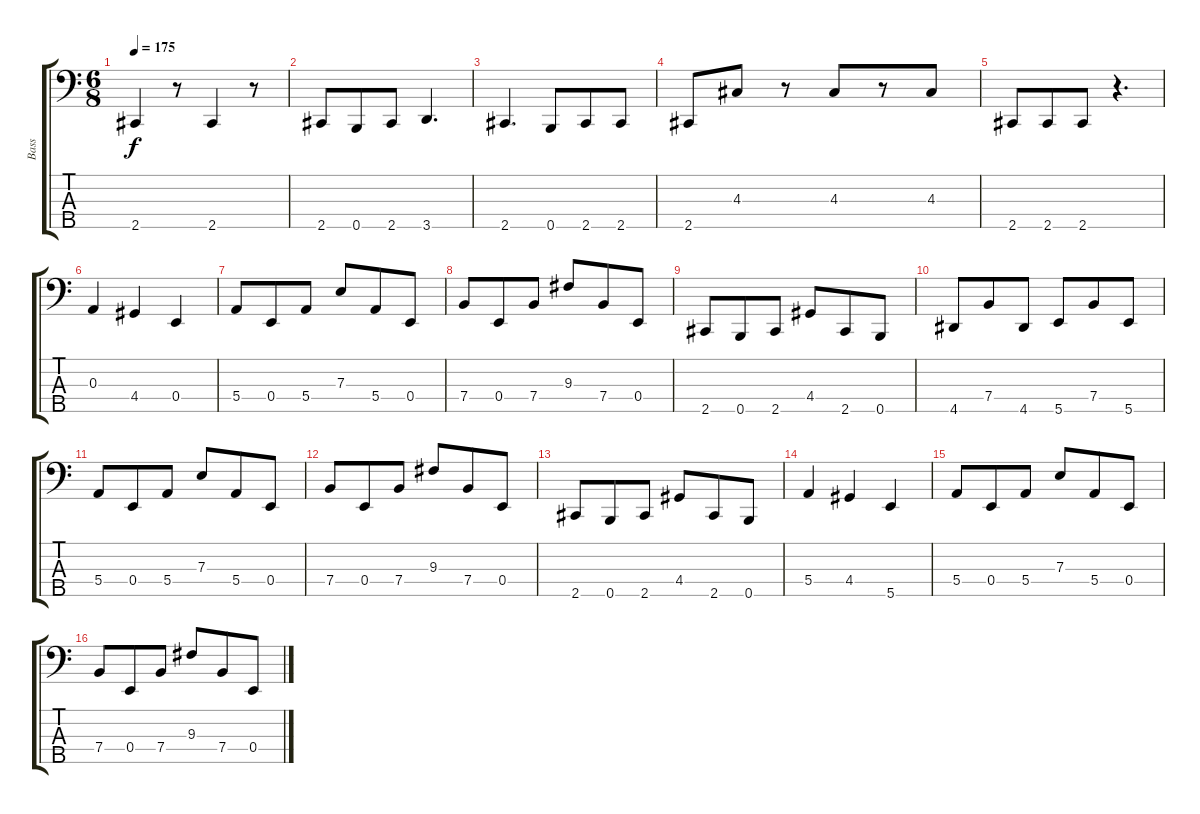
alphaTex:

\track ("Bass" "Bass") {instrument electricbassfinger}
\staff {score tabs}
\tuning (G2 D2 A1 E1 B0) {hide}
\ts (6 8)
\tempo 175
\clef f4
\ks c
2.5.4{dy f} r.8 2.5.4 r.8 |
2.5.8 0.5.8 2.5.8 3.5.4{d} |
2.5.4{d} 0.5.8 2.5.8 2.5.8 |
2.5.8 4.3.8 r.8 4.3.8 r.8 4.3.8 |
2.5.8 2.5.8 2.5.8 r.4{d} |
0.3.4 4.4.4 0.4.4 |
5.4.8 0.4.8 5.4.8 7.3.8 5.4.8 0.4.8 |
7.4.8 0.4.8 7.4.8 9.3.8 7.4.8 0.4.8 |
2.5.8 0.5.8 2.5.8 4.4.8 2.5.8 0.5.8 |
4.5.8 7.4.8 4.5.8 5.5.8 7.4.8 5.5.8 |
5.4.8 0.4.8 5.4.8 7.3.8 5.4.8 0.4.8 |
7.4.8 0.4.8 7.4.8 9.3.8 7.4.8 0.4.8 |
2.5.8 0.5.8 2.5.8 4.4.8 2.5.8 0.5.8 |
5.4.4 4.4.4 5.5.4 |
5.4.8 0.4.8 5.4.8 7.3.8 5.4.8 0.4.8 |
7.4.8 0.4.8 7.4.8 9.3.8 7.4.8 0.4.8
